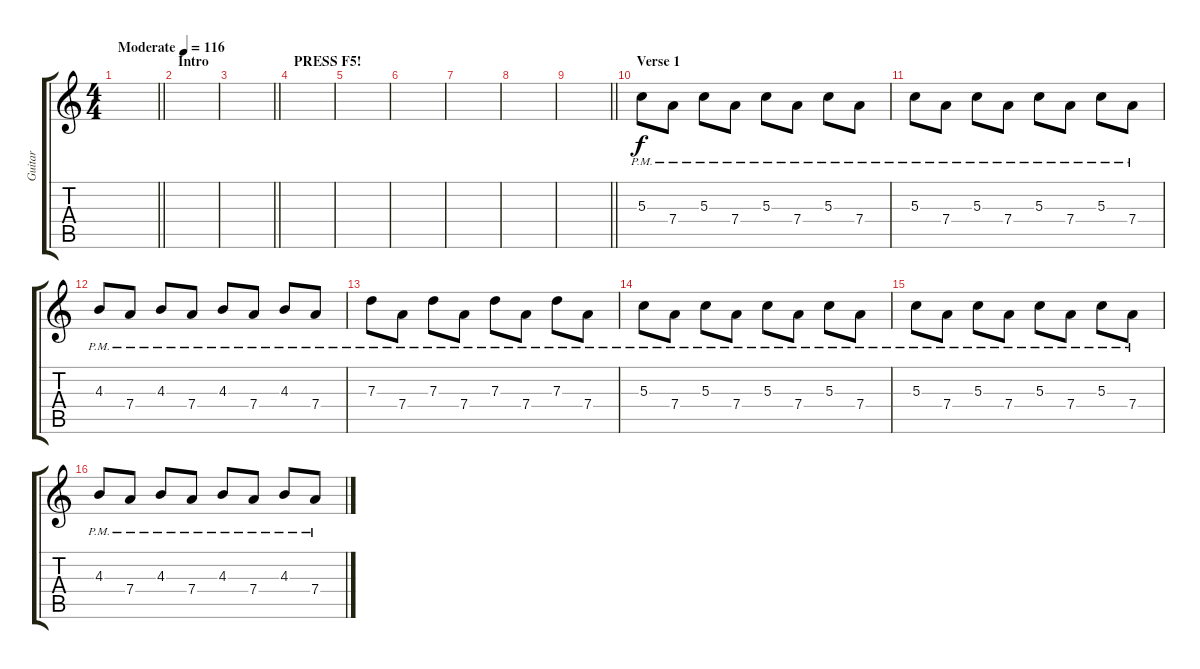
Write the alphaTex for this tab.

\track ("Guitar" "Guitar") {instrument overdrivenguitar}
\staff {score tabs}
\tuning (E4 B3 G3 D3 A2 D2) {hide}
\ts (4 4)
\tempo (116 "Moderate")
\clef g2
\barLineRight lightlight
\ks c
|
\section ("" "Intro")
|
\barLineRight lightlight
|
\section ("" "PRESS F5!")
|
|
|
|
|
\barLineRight lightlight
|
\section ("" "Verse 1")
5.3{pm}.8 7.4{pm}.8 5.3{pm}.8 7.4{pm}.8 5.3{pm}.8 7.4{pm}.8 5.3{pm}.8 7.4{pm}.8 |
5.3{pm}.8 7.4{pm}.8 5.3{pm}.8 7.4{pm}.8 5.3{pm}.8 7.4{pm}.8 5.3{pm}.8 7.4{pm}.8 |
4.3{pm}.8 7.4{pm}.8 4.3{pm}.8 7.4{pm}.8 4.3{pm}.8 7.4{pm}.8 4.3{pm}.8 7.4{pm}.8 |
7.3{pm}.8 7.4{pm}.8 7.3{pm}.8 7.4{pm}.8 7.3{pm}.8 7.4{pm}.8 7.3{pm}.8 7.4{pm}.8 |
5.3{pm}.8 7.4{pm}.8 5.3{pm}.8 7.4{pm}.8 5.3{pm}.8 7.4{pm}.8 5.3{pm}.8 7.4{pm}.8 |
5.3{pm}.8 7.4{pm}.8 5.3{pm}.8 7.4{pm}.8 5.3{pm}.8 7.4{pm}.8 5.3{pm}.8 7.4{pm}.8 |
4.3{pm}.8 7.4{pm}.8 4.3{pm}.8 7.4{pm}.8 4.3{pm}.8 7.4{pm}.8 4.3{pm}.8 7.4{pm}.8
